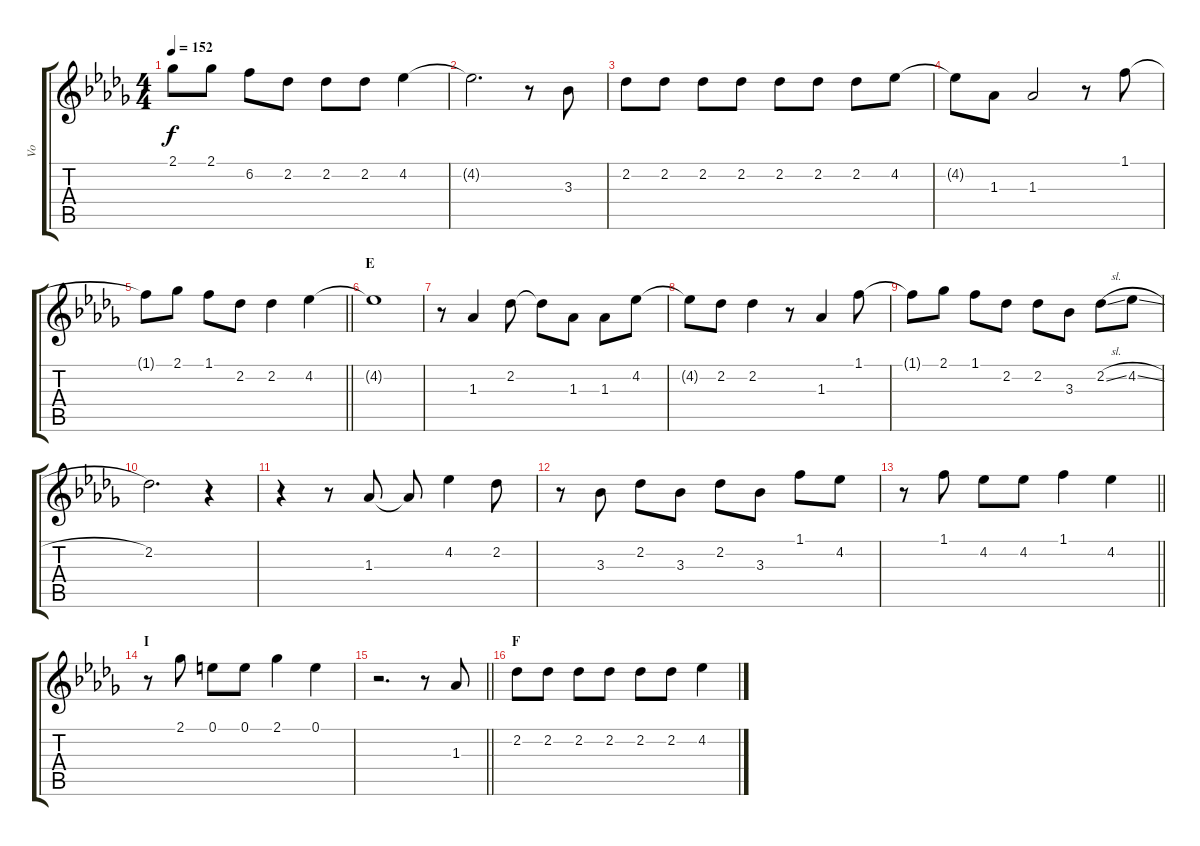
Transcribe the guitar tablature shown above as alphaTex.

\track ("Vo" "Vo") {instrument contrabass}
\staff {score tabs}
\tuning (E4 B3 G3 D3 A2 E2) {hide}
\ts (4 4)
\tempo 152
\clef g2
\ks db
2.1{t}.8{dy f} 2.1.8 6.2.8 2.2.8 2.2.8 2.2.8 4.2.4 |
4.2{t}.2{d} r.8 3.3.8 |
2.2.8 2.2.8 2.2.8 2.2.8 2.2.8 2.2.8 2.2.8 4.2.8 |
4.2{t}.8 1.3.8 1.3.2 r.8 1.1.8 |
\barLineRight lightlight
1.1{t}.8 2.1.8 1.1.8 2.2.8 2.2.4 4.2.4 |
\section ("" "E")
4.2{t}.1 |
r.8 1.3.4 2.2.8 2.2{t}.8 1.3.8 1.3.8 4.2.8 |
4.2{t}.8 2.2.8 2.2.4 r.8 1.3.4 1.1.8 |
1.1{t}.8 2.1.8 1.1.8 2.2.8 2.2.8 3.3.8 2.2{sl}.8 4.2{sl}.8 |
2.2.2{d} r.4 |
r.4 r.8 1.3.8 1.3{t}.8 4.2.4 2.2.8 |
r.8 3.3.8 2.2.8 3.3.8 2.2.8 3.3.8 1.1.8 4.2.8 |
\barLineRight lightlight
r.8 1.1.8 4.2.8 4.2.8 1.1.4 4.2.4 |
\section ("" "I")
r.8 2.1.8 0.1.8 0.1.8 2.1.4 0.1.4 |
\barLineRight lightlight
r.2{d} r.8 1.3.8 |
\section ("" "F")
2.2.8 2.2.8 2.2.8 2.2.8 2.2.8 2.2.8 4.2.4
